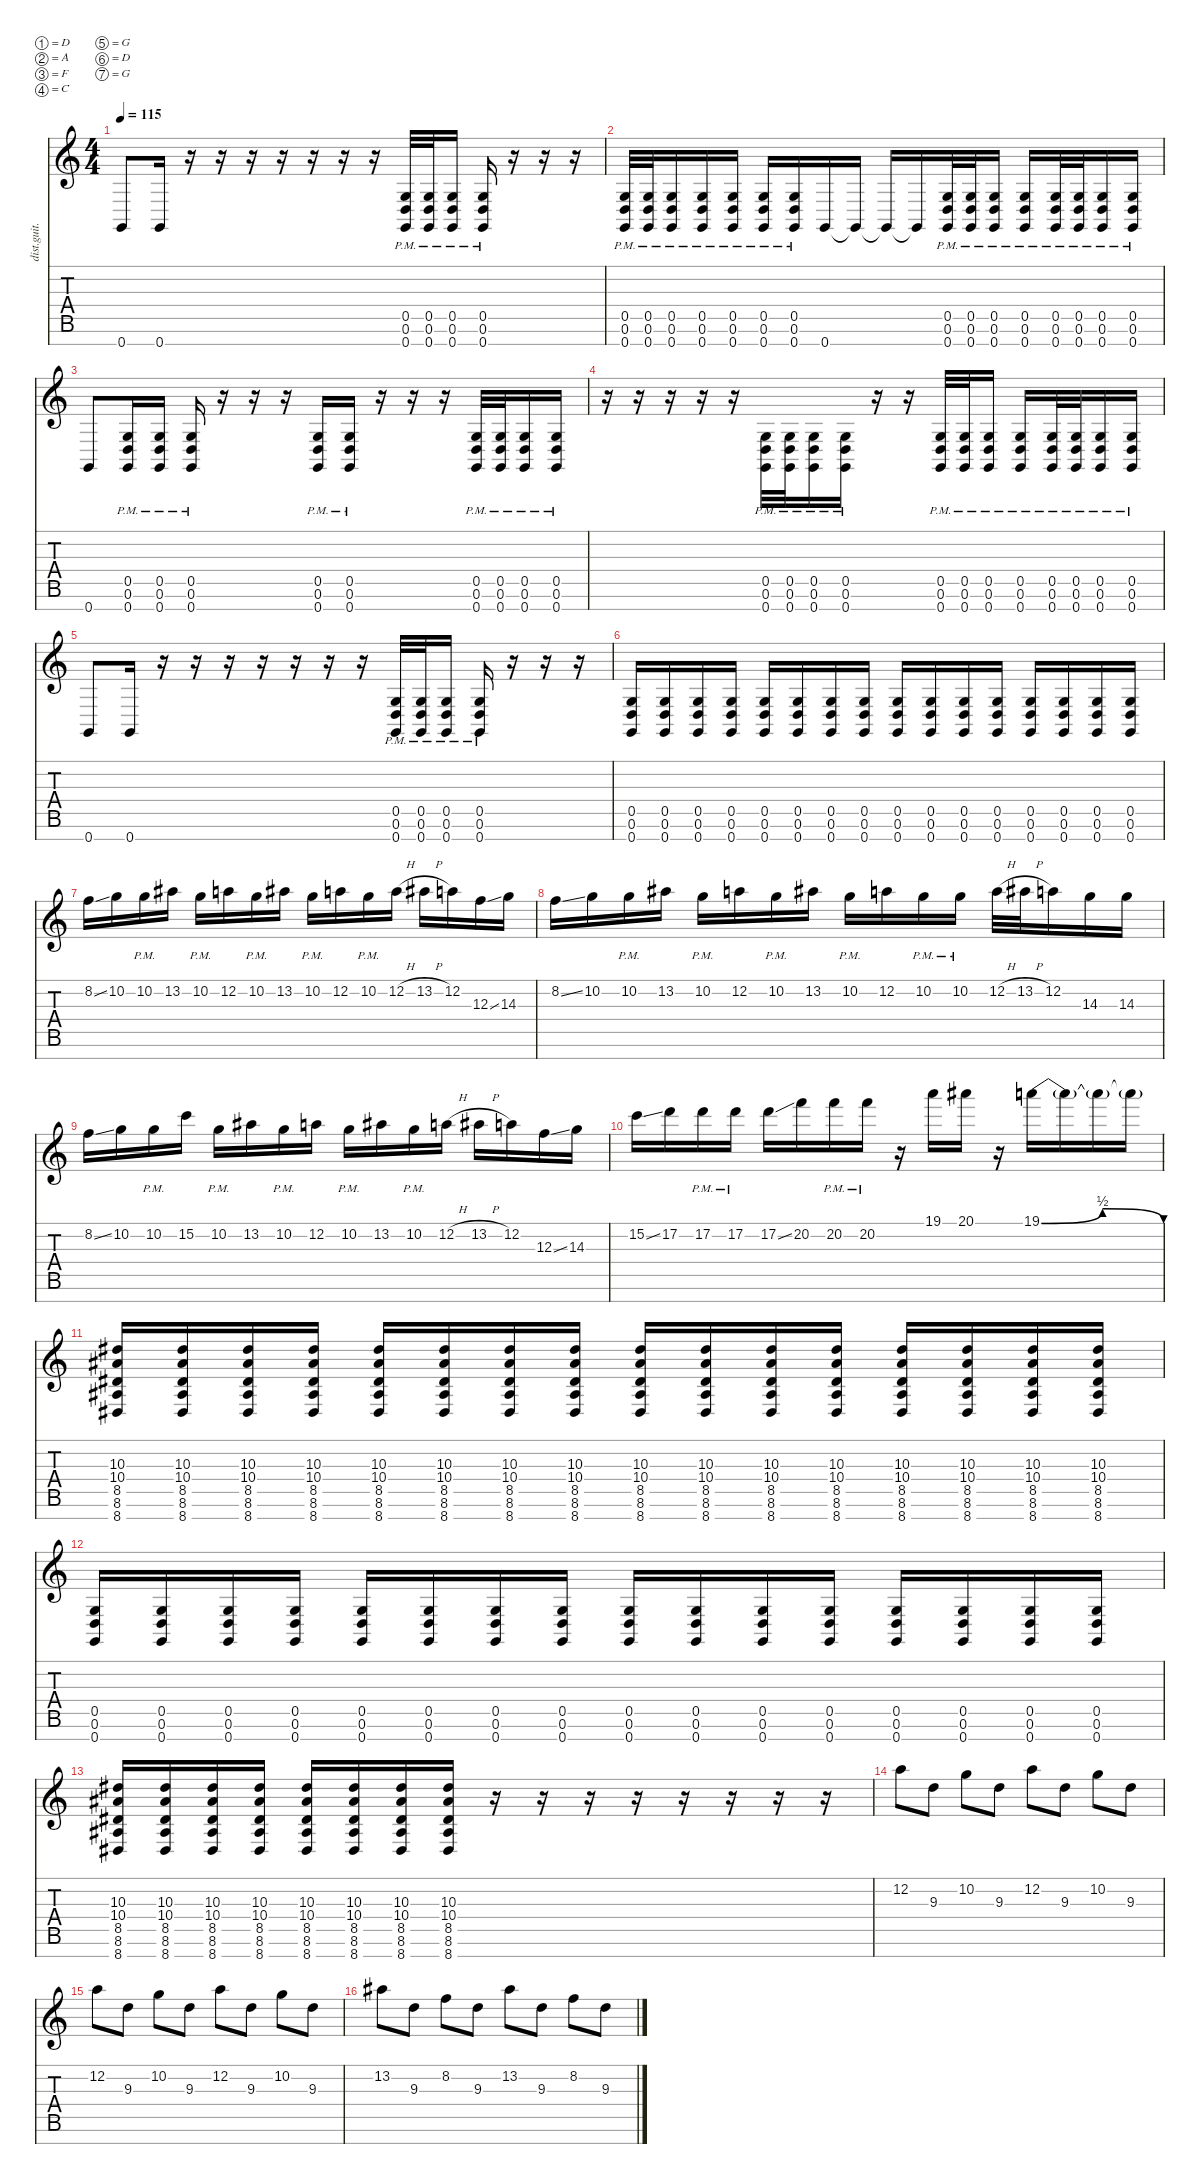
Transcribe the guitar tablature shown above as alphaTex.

\defaultSystemsLayout 4
\hideDynamics
\bracketExtendMode nobrackets
\otherSystemsTrackNameOrientation horizontal
\track ("Distortion Guitar" "dist.guit.") {instrument distortionguitar}
\staff {score tabs}
\tuning (D4 A3 F3 C3 G2 D2 G1)
\ts (4 4)
\tempo 115
\clef g2
\ks c
0.7.8{dy mf beam Up} 0.7.16{beam Up} r.16{beam Up} r.16{beam Up} r.16{beam Up} r.16{beam Up} r.16{beam Up} r.16{beam Up} r.16{beam Up} (0.7{pm} 0.6{pm} 0.5{pm}).32{beam Up} (0.7{pm} 0.6{pm} 0.5{pm}).32{beam Up} (0.7{pm} 0.5{pm} 0.6{pm}).16{beam Up} (0.7{pm} 0.6{pm} 0.5{pm}).16{beam Up} r.16{beam Up} r.16{beam Up} r.16{beam Up} |
(0.7{pm} 0.6{pm} 0.5{pm}).32{beam Up} (0.7{pm} 0.5{pm} 0.6{pm}).32{beam Up} (0.7{pm} 0.6{pm} 0.5{pm}).16{beam Up} (0.7{pm} 0.5{pm} 0.6{pm}).16{beam Up} (0.7{pm} 0.6{pm} 0.5{pm}).16{beam Up} (0.7{pm} 0.5{pm} 0.6{pm}).16{beam Up} (0.7{pm} 0.6{pm} 0.5{pm}).16{beam Up} 0.7.16{beam Up} 0.7{t}.16{beam Up} 0.7{t}.16{beam Up} 0.7{t}.16{beam Up} (0.7{pm} 0.5{pm} 0.6{pm}).32{beam Up} (0.7{pm} 0.6{pm} 0.5{pm}).32{beam Up} (0.7{pm} 0.5{pm} 0.6{pm}).16{beam Up} (0.7{pm} 0.6{pm} 0.5{pm}).16{beam Up} (0.7{pm} 0.5{pm} 0.6{pm}).32{beam Up} (0.7{pm} 0.6{pm} 0.5{pm}).32{beam Up} (0.7{pm} 0.5{pm} 0.6{pm}).16{beam Up} (0.7{pm} 0.6{pm} 0.5{pm}).16{beam Up} |
0.7.8{beam Up} (0.7{pm} 0.6{pm} 0.5{pm}).16{beam Up} (0.7{pm} 0.5{pm} 0.6{pm}).16{beam Up} (0.7{pm} 0.6{pm} 0.5{pm}).16{beam Up} r.16{beam Up} r.16{beam Up} r.16{beam Up} (0.7{pm} 0.5{pm} 0.6{pm}).16{beam Up} (0.7{pm} 0.6{pm} 0.5{pm}).16{beam Up} r.16{beam Up} r.16{beam Up} r.16{beam Up} (0.7{pm} 0.5{pm} 0.6{pm}).32{beam Up} (0.7{pm} 0.6{pm} 0.5{pm}).32{beam Up} (0.7{pm} 0.5{pm} 0.6{pm}).16{beam Up} (0.7{pm} 0.6{pm} 0.5{pm}).16{beam Up} |
r.16{beam Down} r.16{beam Down} r.16{beam Down} r.16{beam Down} r.16{beam Down} (0.7{pm} 0.5{pm} 0.6{pm}).32{beam Up} (0.7{pm} 0.6{pm} 0.5{pm}).32{beam Up} (0.7{pm} 0.5{pm} 0.6{pm}).16{beam Up} (0.7{pm} 0.6{pm} 0.5{pm}).16{beam Up} r.16{beam Up} r.16{beam Up} (0.7{pm} 0.6{pm} 0.5{pm}).32{beam Up} (0.7{pm} 0.5{pm} 0.6{pm}).32{beam Up} (0.7{pm} 0.6{pm} 0.5{pm}).16{beam Up} (0.5{pm} 0.6{pm} 0.7{pm}).16{beam Up} (0.7{pm} 0.5{pm} 0.6{pm}).32{beam Up} (0.7{pm} 0.6{pm} 0.5{pm}).32{beam Up} (0.7{pm} 0.5{pm} 0.6{pm}).16{beam Up} (0.7{pm} 0.6{pm} 0.5{pm}).16{beam Up} |
0.7.8{beam Up} 0.7.16{beam Up} r.16{beam Up} r.16{beam Up} r.16{beam Up} r.16{beam Up} r.16{beam Up} r.16{beam Up} r.16{beam Up} (0.7{pm} 0.6{pm} 0.5{pm}).32{beam Up} (0.7{pm} 0.6{pm} 0.5{pm}).32{beam Up} (0.7{pm} 0.5{pm} 0.6{pm}).16{beam Up} (0.7{pm} 0.6{pm} 0.5{pm}).16{beam Up} r.16{beam Up} r.16{beam Up} r.16{beam Up} |
(0.7 0.6 0.5).16{beam Up} (0.7 0.6 0.5).16{beam Up} (0.7 0.6 0.5).16{beam Up} (0.7 0.6 0.5).16{beam Up} (0.7 0.6 0.5).16{beam Up} (0.7 0.6 0.5).16{beam Up} (0.7 0.6 0.5).16{beam Up} (0.7 0.6 0.5).16{beam Up} (0.7 0.6 0.5).16{beam Up} (0.7 0.6 0.5).16{beam Up} (0.7 0.6 0.5).16{beam Up} (0.7 0.6 0.5).16{beam Up} (0.7 0.6 0.5).16{beam Up} (0.7 0.6 0.5).16{beam Up} (0.7 0.6 0.5).16{beam Up} (0.7 0.6 0.5).16{beam Up} |
8.2{ss}.16{beam Down} 10.2.16{beam Down} 10.2{pm}.16{beam Down} 13.2{acc #}.16{beam Down} 10.2{pm}.16{beam Down} 12.2.16{beam Down} 10.2{pm}.16{beam Down} 13.2{acc #}.16{beam Down} 10.2{pm}.16{beam Down} 12.2.16{beam Down} 10.2{pm}.16{beam Down} 12.2{h}.16{beam Down} 13.2{h acc #}.16{beam Down} 12.2.16{beam Down} 12.3{ss}.16{beam Down} 14.3.16{beam Down} |
8.2{ss}.16{beam Down} 10.2.16{beam Down} 10.2{pm}.16{beam Down} 13.2{acc #}.16{beam Down} 10.2{pm}.16{beam Down} 12.2.16{beam Down} 10.2{pm}.16{beam Down} 13.2{acc #}.16{beam Down} 10.2{pm}.16{beam Down} 12.2.16{beam Down} 10.2{pm}.16{beam Down} 10.2{pm}.16{beam Down} 12.2{h}.32{beam Down} 13.2{h acc #}.32{beam Down} 12.2.16{beam Down} 14.3.16{beam Down} 14.3.16{beam Down} |
8.2{ss}.16{beam Down} 10.2.16{beam Down} 10.2{pm}.16{beam Down} 15.2.16{beam Down} 10.2{pm}.16{beam Down} 13.2{acc #}.16{beam Down} 10.2{pm}.16{beam Down} 12.2.16{beam Down} 10.2{pm}.16{beam Down} 13.2{acc #}.16{beam Down} 10.2{pm}.16{beam Down} 12.2{h}.16{beam Down} 13.2{h acc #}.16{beam Down} 12.2.16{beam Down} 12.3{ss}.16{beam Down} 14.3.16{beam Down} |
15.2{ss}.16{beam Down} 17.2.16{beam Down} 17.2{pm}.16{beam Down} 17.2{pm}.16{beam Down} 17.2{ss}.16{beam Down} 20.2.16{beam Down} 20.2{pm}.16{beam Down} 20.2{pm}.16{beam Down} r.16{beam Down} 19.1.16{beam Down} 20.1{acc #}.16{beam Down} r.16{beam Down} 19.1{be (bendrelease 0 0 9.6 2 20.4 2 30 0)}.16{beam Down} 19.1{t}.16{beam Down} 19.1{t}.16{beam Down} 19.1{t}.16{beam Down} |
(8.7{acc #} 8.6{acc #} 8.5{acc #} 10.4{acc #} 10.3{acc #}).16{beam Up} (8.7{acc #} 8.5{acc #} 8.6{acc #} 10.4{acc #} 10.3{acc #}).16{beam Up} (8.7{acc #} 8.6{acc #} 8.5{acc #} 10.3{acc #} 10.4{acc #}).16{beam Up} (8.7{acc #} 8.5{acc #} 8.6{acc #} 10.4{acc #} 10.3{acc #}).16{beam Up} (8.7{acc #} 8.6{acc #} 8.5{acc #} 10.4{acc #} 10.3{acc #}).16{beam Up} (8.7{acc #} 8.5{acc #} 8.6{acc #} 10.4{acc #} 10.3{acc #}).16{beam Up} (8.7{acc #} 8.5{acc #} 8.6{acc #} 10.4{acc #} 10.3{acc #}).16{beam Up} (8.7{acc #} 8.5{acc #} 8.6{acc #} 10.4{acc #} 10.3{acc #}).16{beam Up} (8.7{acc #} 8.6{acc #} 8.5{acc #} 10.4{acc #} 10.3{acc #}).16{beam Up} (8.7{acc #} 8.6{acc #} 8.5{acc #} 10.4{acc #} 10.3{acc #}).16{beam Up} (8.7{acc #} 8.6{acc #} 8.5{acc #} 10.4{acc #} 10.3{acc #}).16{beam Up} (8.7{acc #} 8.6{acc #} 8.5{acc #} 10.4{acc #} 10.3{acc #}).16{beam Up} (8.7{acc #} 8.6{acc #} 8.5{acc #} 10.4{acc #} 10.3{acc #}).16{beam Up} (8.7{acc #} 8.6{acc #} 8.5{acc #} 10.4{acc #} 10.3{acc #}).16{beam Up} (8.7{acc #} 8.6{acc #} 8.5{acc #} 10.4{acc #} 10.3{acc #}).16{beam Up} (8.7{acc #} 8.6{acc #} 8.5{acc #} 10.4{acc #} 10.3{acc #}).16{beam Up} |
(0.7 0.6 0.5).16{beam Up} (0.7 0.6 0.5).16{beam Up} (0.7 0.6 0.5).16{beam Up} (0.7 0.6 0.5).16{beam Up} (0.7 0.6 0.5).16{beam Up} (0.7 0.6 0.5).16{beam Up} (0.7 0.6 0.5).16{beam Up} (0.7 0.6 0.5).16{beam Up} (0.7 0.6 0.5).16{beam Up} (0.7 0.6 0.5).16{beam Up} (0.7 0.6 0.5).16{beam Up} (0.7 0.6 0.5).16{beam Up} (0.7 0.6 0.5).16{beam Up} (0.7 0.6 0.5).16{beam Up} (0.7 0.6 0.5).16{beam Up} (0.7 0.6 0.5).16{beam Up} |
(8.7{acc #} 8.6{acc #} 8.5{acc #} 10.4{acc #} 10.3{acc #}).16{beam Up} (8.7{acc #} 8.5{acc #} 8.6{acc #} 10.4{acc #} 10.3{acc #}).16{beam Up} (8.7{acc #} 8.6{acc #} 8.5{acc #} 10.4{acc #} 10.3{acc #}).16{beam Up} (8.7{acc #} 8.5{acc #} 8.6{acc #} 10.4{acc #} 10.3{acc #}).16{beam Up} (8.7{acc #} 8.6{acc #} 8.5{acc #} 10.4{acc #} 10.3{acc #}).16{beam Up} (8.7{acc #} 8.5{acc #} 8.6{acc #} 10.4{acc #} 10.3{acc #}).16{beam Up} (8.7{acc #} 8.5{acc #} 8.6{acc #} 10.4{acc #} 10.3{acc #}).16{beam Up} (8.7{acc #} 8.5{acc #} 8.6{acc #} 10.4{acc #} 10.3{acc #}).16{beam Up} r.16{beam Up} r.16{beam Up} r.16{beam Up} r.16{beam Up} r.16{beam Up} r.16{beam Up} r.16{beam Up} r.16{beam Up} |
12.2.8{beam Down} 9.3.8{beam Down} 10.2.8{beam Down} 9.3.8{beam Down} 12.2.8{beam Down} 9.3.8{beam Down} 10.2.8{beam Down} 9.3.8{beam Down} |
12.2.8{beam Down} 9.3.8{beam Down} 10.2.8{beam Down} 9.3.8{beam Down} 12.2.8{beam Down} 9.3.8{beam Down} 10.2.8{beam Down} 9.3.8{beam Down} |
13.2{acc #}.8{beam Down} 9.3.8{beam Down} 8.2.8{beam Down} 9.3.8{beam Down} 13.2{acc #}.8{beam Down} 9.3.8{beam Down} 8.2.8{beam Down} 9.3.8{beam Down}
